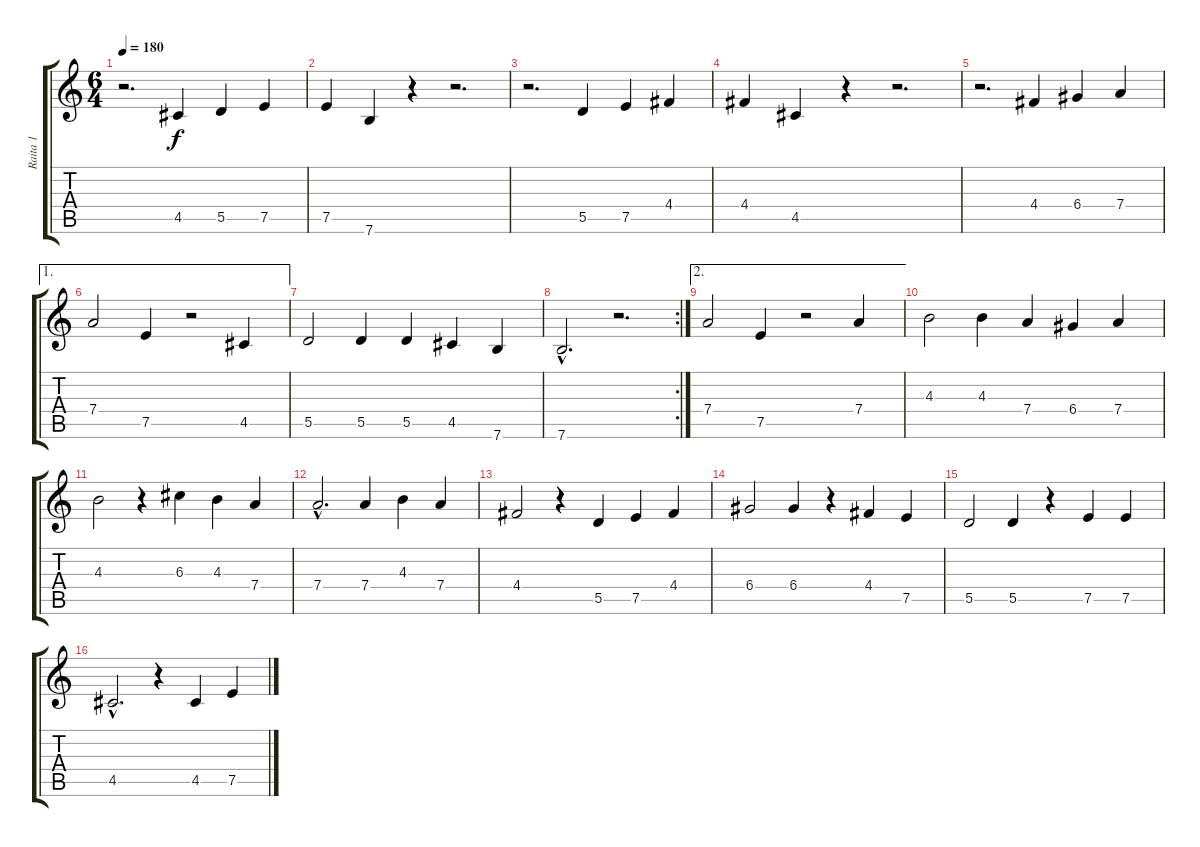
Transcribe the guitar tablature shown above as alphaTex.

\track ("Raita 1" "Raita 1") {instrument electricguitarjazz}
\staff {score tabs}
\tuning (E4 B3 G3 D3 A2 E2) {hide}
\ts (6 4)
\tempo 180
\clef g2
\ks c
r.2{d dy f instrument electricguitarjazz} 4.5.4 5.5.4 7.5.4 |
7.5.4 7.6.4 r.4 r.2{d} |
r.2{d} 5.5.4 7.5.4 4.4.4 |
4.4.4 4.5.4 r.4 r.2{d} |
r.2{d} 4.4.4 6.4.4 7.4.4 |
\ae 1
7.4.2 7.5.4 r.2 4.5.4 |
5.5.2 5.5.4 5.5.4 4.5.4 7.6.4 |
\rc 2
7.6{hac}.2{d} r.2{d} |
\ae 2
7.4.2 7.5.4 r.2 7.4.4 |
4.3.2 4.3.4 7.4.4 6.4.4 7.4.4 |
4.3.2 r.4 6.3.4 4.3.4 7.4.4 |
7.4{hac}.2{d} 7.4.4 4.3.4 7.4.4 |
4.4.2 r.4 5.5.4 7.5.4 4.4.4 |
6.4.2 6.4.4 r.4 4.4.4 7.5.4 |
5.5.2 5.5.4 r.4 7.5.4 7.5.4 |
4.5{hac}.2{d} r.4 4.5.4 7.5.4
